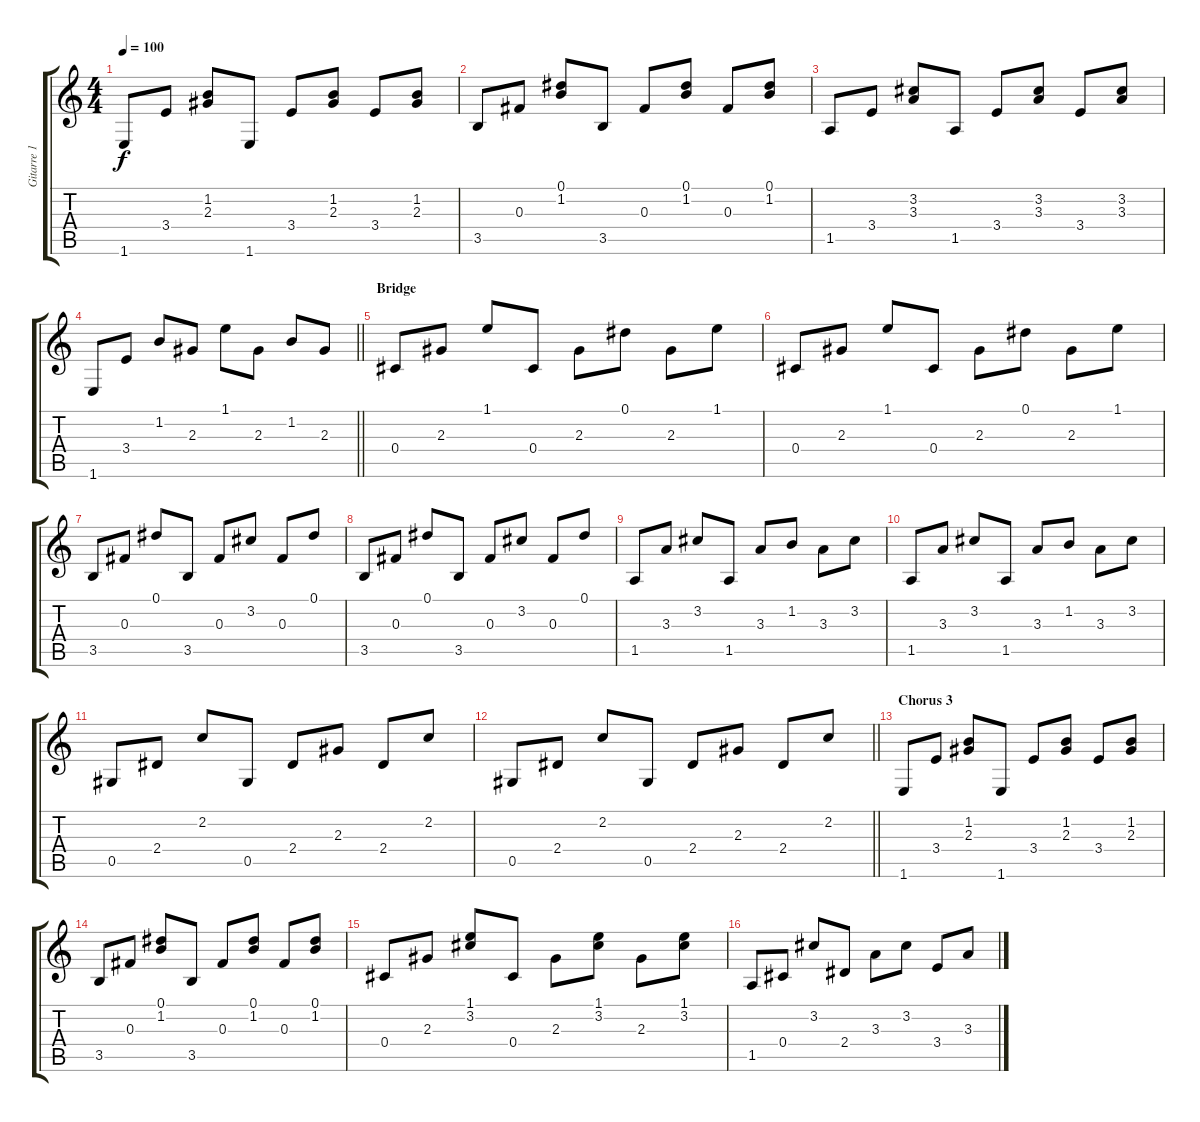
\track ("Gitarre 1" "Gitarre 1") {instrument acousticguitarsteel}
\staff {score tabs}
\tuning (Eb4 Bb3 Gb3 Db3 Ab2 Eb2) {hide}
\ts (4 4)
\tempo 100
\clef g2
\ks c
1.6.8{dy f} 3.4.8 (1.2 2.3).8 1.6.8 3.4.8 (1.2 2.3).8 3.4.8 (1.2 2.3).8 |
3.5.8 0.3.8 (0.1 1.2).8 3.5.8 0.3.8 (0.1 1.2).8 0.3.8 (0.1 1.2).8 |
1.5.8 3.4.8 (3.2 3.3).8 1.5.8 3.4.8 (3.2 3.3).8 3.4.8 (3.2 3.3).8 |
\barLineRight lightlight
1.6.8 3.4.8 1.2.8 2.3.8 1.1.8 2.3.8 1.2.8 2.3.8 |
\section ("" "Bridge")
0.4.8 2.3.8 1.1.8 0.4.8 2.3.8 0.1.8 2.3.8 1.1.8 |
0.4.8 2.3.8 1.1.8 0.4.8 2.3.8 0.1.8 2.3.8 1.1.8 |
3.5.8 0.3.8 0.1.8 3.5.8 0.3.8 3.2.8 0.3.8 0.1.8 |
3.5.8 0.3.8 0.1.8 3.5.8 0.3.8 3.2.8 0.3.8 0.1.8 |
1.5.8 3.3.8 3.2.8 1.5.8 3.3.8 1.2.8 3.3.8 3.2.8 |
1.5.8 3.3.8 3.2.8 1.5.8 3.3.8 1.2.8 3.3.8 3.2.8 |
0.5.8 2.4.8 2.2.8 0.5.8 2.4.8 2.3.8 2.4.8 2.2.8 |
\barLineRight lightlight
0.5.8 2.4.8 2.2.8 0.5.8 2.4.8 2.3.8 2.4.8 2.2.8 |
\section ("" "Chorus 3")
1.6.8 3.4.8 (1.2 2.3).8 1.6.8 3.4.8 (1.2 2.3).8 3.4.8 (1.2 2.3).8 |
3.5.8 0.3.8 (0.1 1.2).8 3.5.8 0.3.8 (0.1 1.2).8 0.3.8 (0.1 1.2).8 |
0.4.8 2.3.8 (1.1 3.2).8 0.4.8 2.3.8 (1.1 3.2).8 2.3.8 (1.1 3.2).8 |
1.5.8 0.4.8 3.2.8 2.4.8 3.3.8 3.2.8 3.4.8 3.3.8
